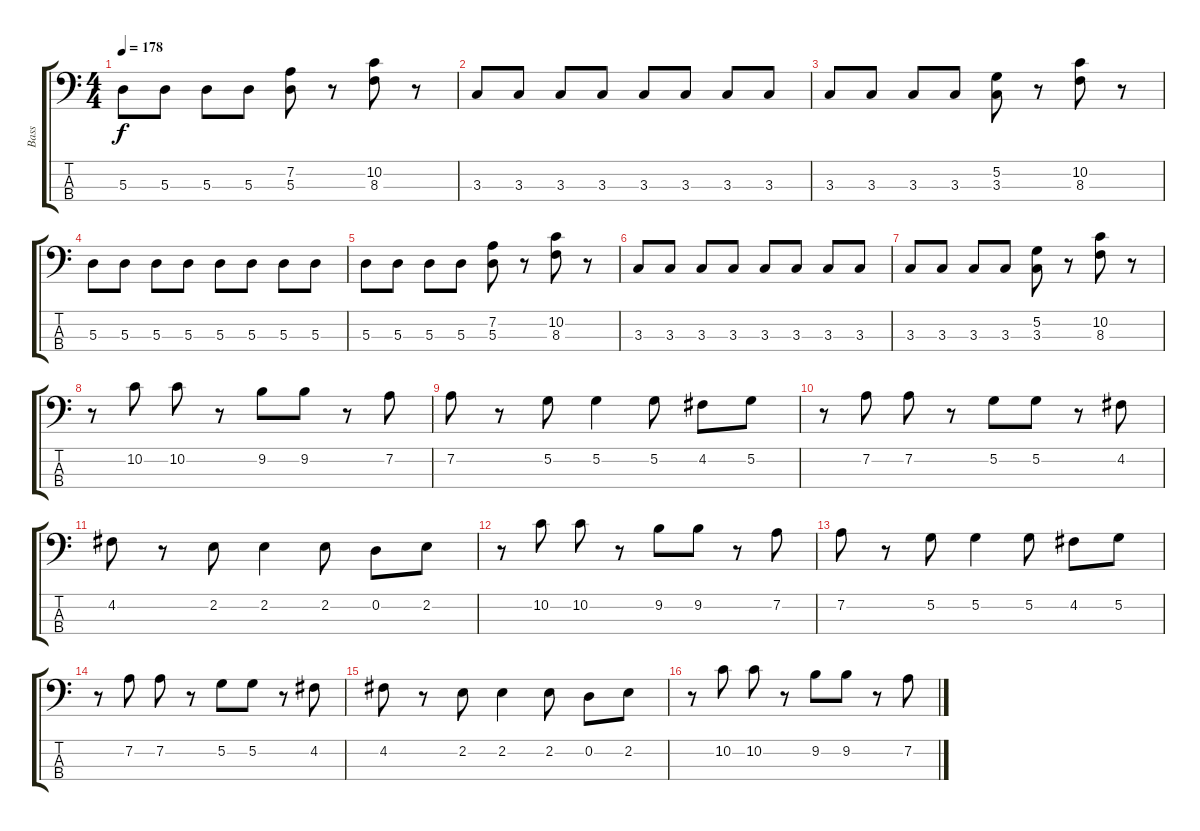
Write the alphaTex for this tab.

\track ("Bass" "Bass") {instrument electricbassfinger}
\staff {score tabs}
\tuning (G2 D2 A1 E1) {hide}
\ts (4 4)
\tempo 178
\clef f4
\ks c
5.3.8{dy f} 5.3.8 5.3.8 5.3.8 (7.2 5.3).8 r.8 (10.2 8.3).8 r.8 |
3.3.8 3.3.8 3.3.8 3.3.8 3.3.8 3.3.8 3.3.8 3.3.8 |
3.3.8 3.3.8 3.3.8 3.3.8 (5.2 3.3).8 r.8 (10.2 8.3).8 r.8 |
5.3.8 5.3.8 5.3.8 5.3.8 5.3.8 5.3.8 5.3.8 5.3.8 |
5.3.8 5.3.8 5.3.8 5.3.8 (7.2 5.3).8 r.8 (10.2 8.3).8 r.8 |
3.3.8 3.3.8 3.3.8 3.3.8 3.3.8 3.3.8 3.3.8 3.3.8 |
3.3.8 3.3.8 3.3.8 3.3.8 (5.2 3.3).8 r.8 (10.2 8.3).8 r.8 |
r.8 10.2.8 10.2.8 r.8 9.2.8 9.2.8 r.8 7.2.8 |
7.2.8 r.8 5.2.8 5.2.4 5.2.8 4.2.8 5.2.8 |
r.8 7.2.8 7.2.8 r.8 5.2.8 5.2.8 r.8 4.2.8 |
4.2.8 r.8 2.2.8 2.2.4 2.2.8 0.2.8 2.2.8 |
r.8 10.2.8 10.2.8 r.8 9.2.8 9.2.8 r.8 7.2.8 |
7.2.8 r.8 5.2.8 5.2.4 5.2.8 4.2.8 5.2.8 |
r.8 7.2.8 7.2.8 r.8 5.2.8 5.2.8 r.8 4.2.8 |
4.2.8 r.8 2.2.8 2.2.4 2.2.8 0.2.8 2.2.8 |
r.8 10.2.8 10.2.8 r.8 9.2.8 9.2.8 r.8 7.2.8
